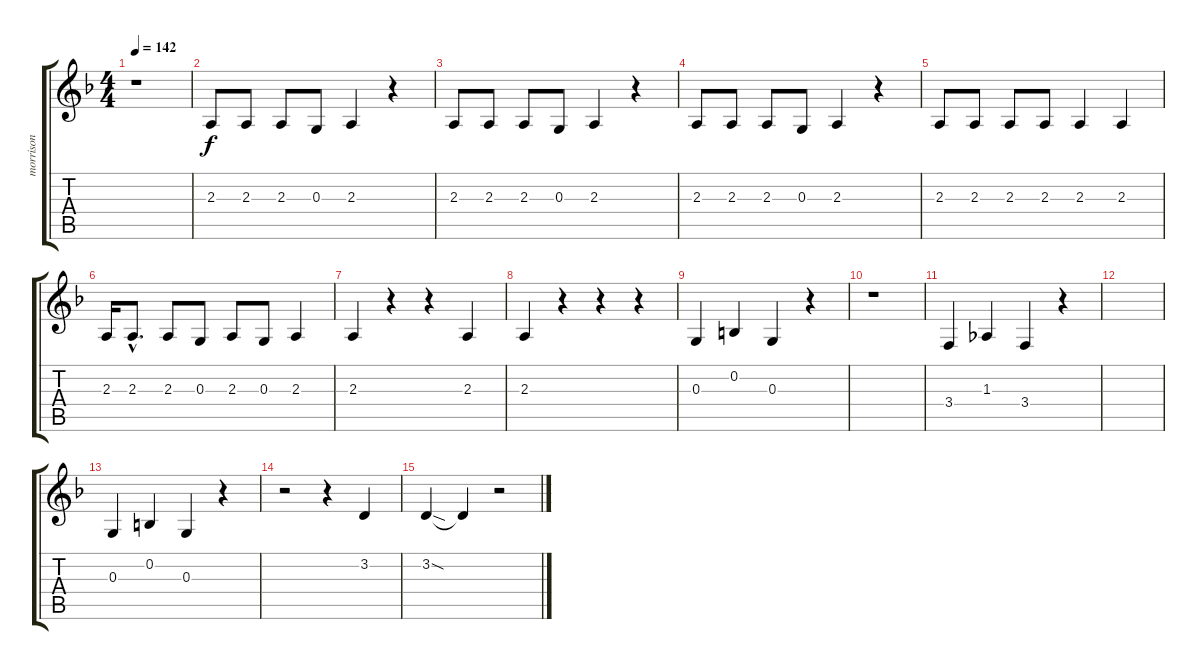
\track ("morrison" "morrison") {instrument baritonesax}
\staff {score tabs}
\tuning (E4 B3 G3 D3 A2 E2) {hide}
\ts (4 4)
\tempo 142
\clef g2
\ks f
r.1{dy f} |
2.3.8 2.3.8 2.3.8 0.3.8 2.3.4 r.4 |
2.3.8 2.3.8 2.3.8 0.3.8 2.3.4 r.4 |
2.3.8 2.3.8 2.3.8 0.3.8 2.3.4 r.4 |
2.3.8 2.3.8 2.3.8 2.3.8 2.3.4 2.3.4 |
2.3.16 2.3{hac}.8{d} 2.3.8 0.3.8 2.3.8 0.3.8 2.3.4 |
2.3.4 r.4 r.4 2.3.4 |
2.3.4 r.4 r.4 r.4 |
0.3.4 0.2.4 0.3.4 r.4 |
r.1 |
3.4.4 1.3.4 3.4.4 r.4 |
|
0.3.4 0.2.4 0.3.4 r.4 |
r.2 r.4 3.2.4 |
3.2{sod}.4 3.2{t}.4 r.2
